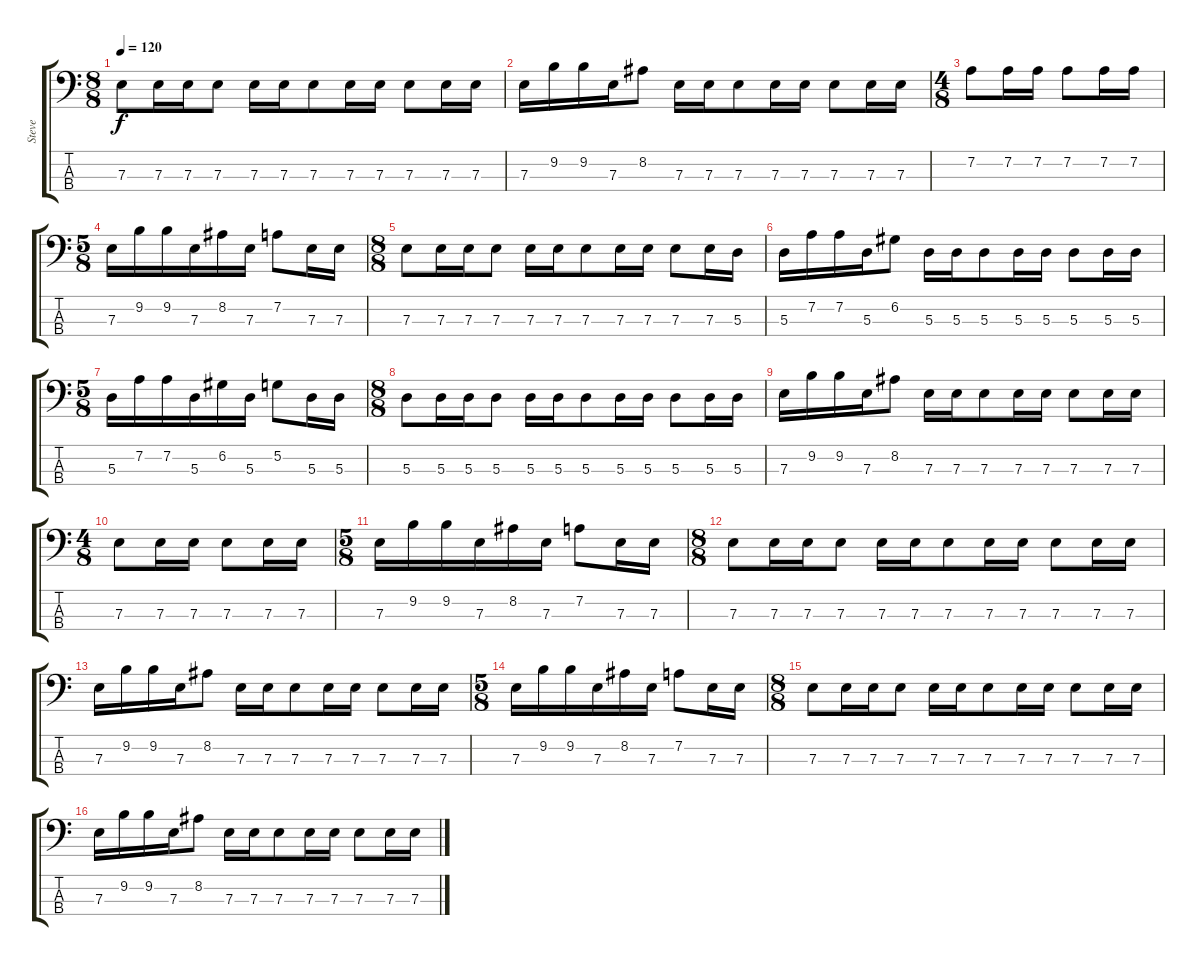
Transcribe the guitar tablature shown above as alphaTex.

\track ("Steve" "Steve") {instrument electricbasspick}
\staff {score tabs}
\tuning (G2 D2 A1 E1) {hide}
\ts (8 8)
\tempo 120
\clef f4
\ks c
7.3.8{dy f} 7.3.16 7.3.16 7.3.8 7.3.16 7.3.16 7.3.8 7.3.16 7.3.16 7.3.8 7.3.16 7.3.16 |
7.3.16 9.2.16 9.2.16 7.3.16 8.2.8 7.3.16 7.3.16 7.3.8 7.3.16 7.3.16 7.3.8 7.3.16 7.3.16 |
\ts (4 8)
7.2.8 7.2.16 7.2.16 7.2.8 7.2.16 7.2.16 |
\ts (5 8)
7.3.16 9.2.16 9.2.16 7.3.16 8.2.16 7.3.16 7.2.8 7.3.16 7.3.16 |
\ts (8 8)
7.3.8 7.3.16 7.3.16 7.3.8 7.3.16 7.3.16 7.3.8 7.3.16 7.3.16 7.3.8 7.3.16 5.3.16 |
5.3.16 7.2.16 7.2.16 5.3.16 6.2.8 5.3.16 5.3.16 5.3.8 5.3.16 5.3.16 5.3.8 5.3.16 5.3.16 |
\ts (5 8)
5.3.16 7.2.16 7.2.16 5.3.16 6.2.16 5.3.16 5.2.8 5.3.16 5.3.16 |
\ts (8 8)
5.3.8 5.3.16 5.3.16 5.3.8 5.3.16 5.3.16 5.3.8 5.3.16 5.3.16 5.3.8 5.3.16 5.3.16 |
7.3.16 9.2.16 9.2.16 7.3.16 8.2.8 7.3.16 7.3.16 7.3.8 7.3.16 7.3.16 7.3.8 7.3.16 7.3.16 |
\ts (4 8)
7.3.8 7.3.16 7.3.16 7.3.8 7.3.16 7.3.16 |
\ts (5 8)
7.3.16 9.2.16 9.2.16 7.3.16 8.2.16 7.3.16 7.2.8 7.3.16 7.3.16 |
\ts (8 8)
7.3.8 7.3.16 7.3.16 7.3.8 7.3.16 7.3.16 7.3.8 7.3.16 7.3.16 7.3.8 7.3.16 7.3.16 |
7.3.16 9.2.16 9.2.16 7.3.16 8.2.8 7.3.16 7.3.16 7.3.8 7.3.16 7.3.16 7.3.8 7.3.16 7.3.16 |
\ts (5 8)
7.3.16 9.2.16 9.2.16 7.3.16 8.2.16 7.3.16 7.2.8 7.3.16 7.3.16 |
\ts (8 8)
7.3.8 7.3.16 7.3.16 7.3.8 7.3.16 7.3.16 7.3.8 7.3.16 7.3.16 7.3.8 7.3.16 7.3.16 |
7.3.16 9.2.16 9.2.16 7.3.16 8.2.8 7.3.16 7.3.16 7.3.8 7.3.16 7.3.16 7.3.8 7.3.16 7.3.16
